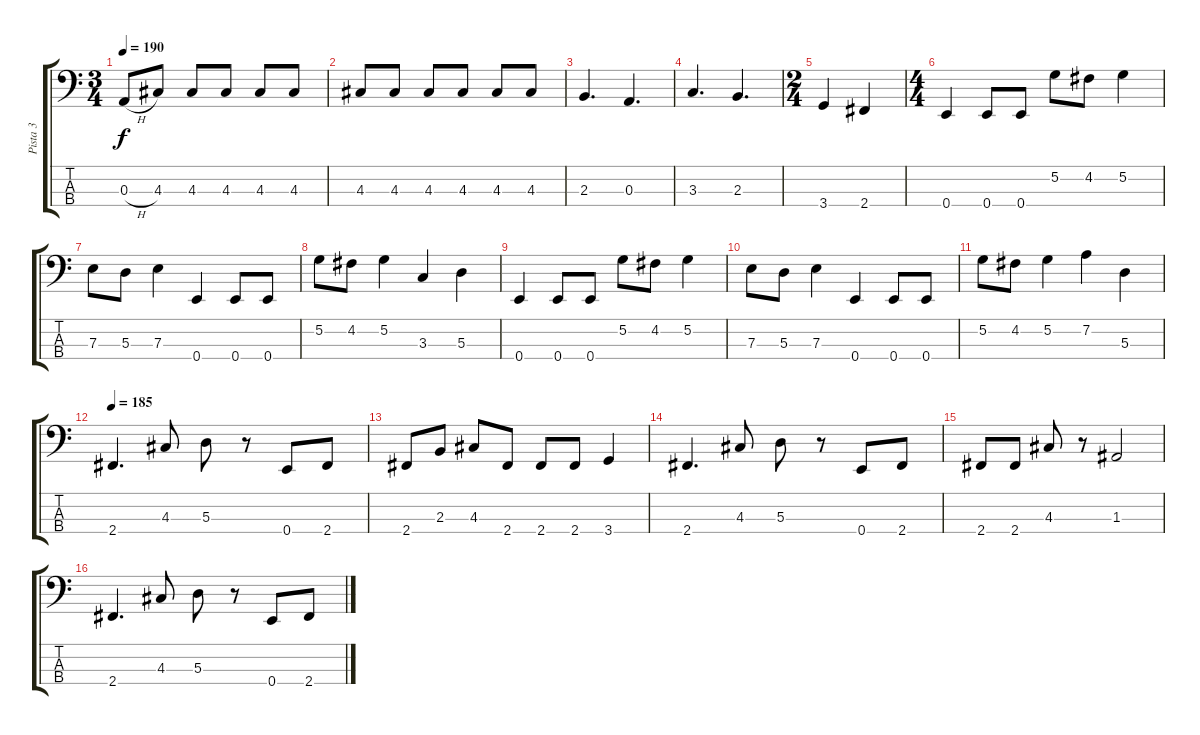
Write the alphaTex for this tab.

\track ("Pista 3" "Pista 3") {instrument electricbassfinger}
\staff {score tabs}
\tuning (G2 D2 A1 E1) {hide}
\ts (3 4)
\tempo 190
\clef f4
\ks c
0.3{h}.8{dy f} 4.3.8 4.3.8 4.3.8 4.3.8 4.3.8 |
4.3.8 4.3.8 4.3.8 4.3.8 4.3.8 4.3.8 |
2.3.4{d} 0.3.4{d} |
3.3.4{d} 2.3.4{d} |
\ts (2 4)
3.4.4 2.4.4 |
\ts (4 4)
0.4.4 0.4.8 0.4.8 5.2.8 4.2.8 5.2.4 |
7.3.8 5.3.8 7.3.4 0.4.4 0.4.8 0.4.8 |
5.2.8 4.2.8 5.2.4 3.3.4 5.3.4 |
0.4.4 0.4.8 0.4.8 5.2.8 4.2.8 5.2.4 |
7.3.8 5.3.8 7.3.4 0.4.4 0.4.8 0.4.8 |
5.2.8 4.2.8 5.2.4 7.2.4 5.3.4 |
\tempo 185
2.4.4{d} 4.3.8 5.3.8 r.8 0.4.8 2.4.8 |
2.4.8 2.3.8 4.3.8 2.4.8 2.4.8 2.4.8 3.4.4 |
2.4.4{d} 4.3.8 5.3.8 r.8 0.4.8 2.4.8 |
2.4.8 2.4.8 4.3.8 r.8 1.3.2 |
2.4.4{d} 4.3.8 5.3.8 r.8 0.4.8 2.4.8
